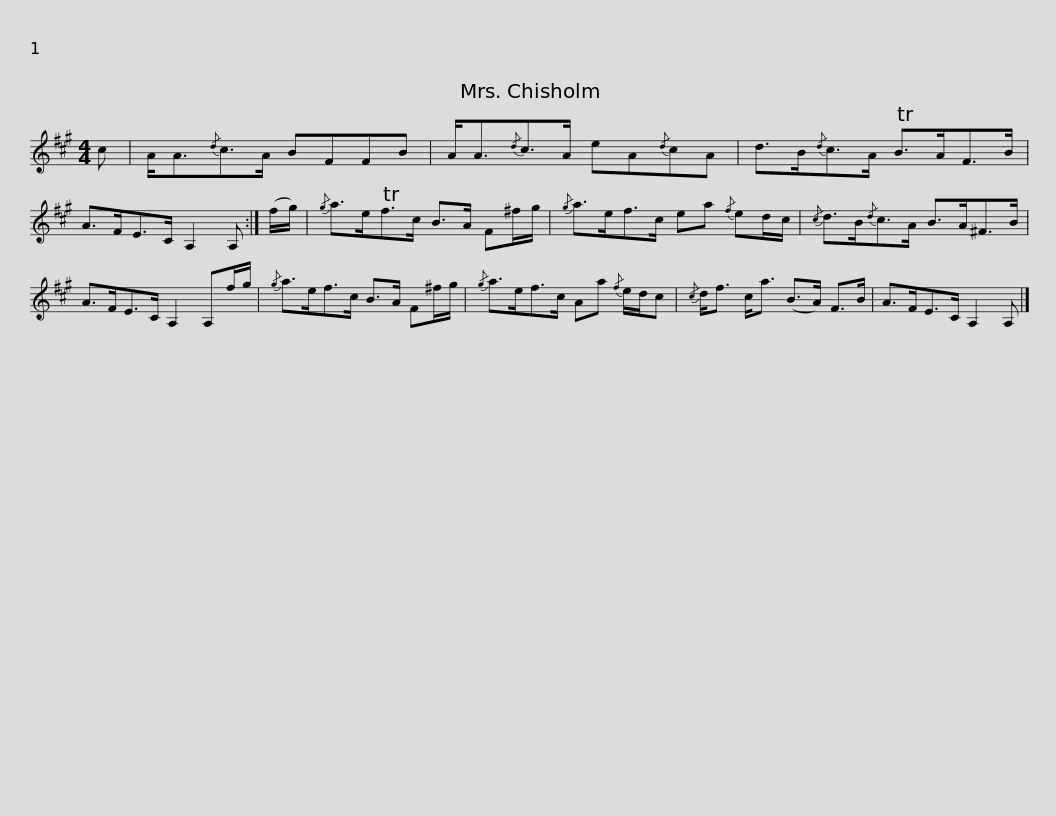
X:1
L:1/8
M:4/4
I:linebreak $
K:A
V:1 treble
V:1
 c | A<A{/d}c>A BFFB | A<A{/d}c>A eA{/d}cA | d>B{/d}c>A TB>AF>B | A>FE>C A,2 A, :|$ %5
 (f/g/) |{/g} a>eTf>c B>A F^f/g/ |{/g} a>ef>c ea{/f} ed/c/ |{/c} d>B{/d}c>A B>A^F>B |$ A>FE>C A,2 A,f/g/ | %10
{/g} a>ef>c B>A F^f/g/ |{/g} a>ef>c Aa{/f} e/d/c |{/c} d<f c<a (B>A) F>B |$ A>FE>C A,2 A, |] %14
